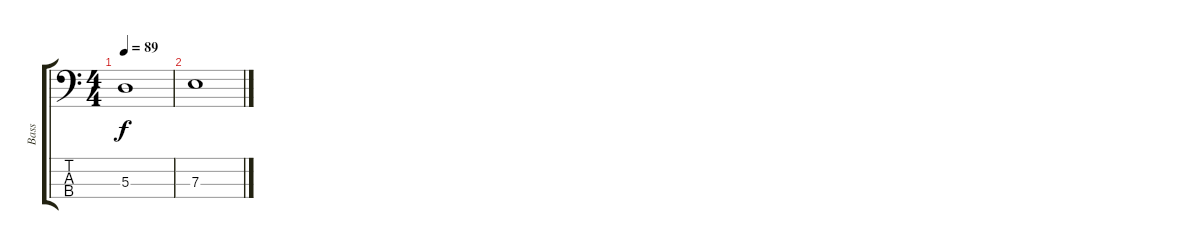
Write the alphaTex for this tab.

\track ("Bass" "Bass") {instrument electricbassfinger}
\staff {score tabs}
\tuning (G2 D2 A1 E1) {hide}
\ts (4 4)
\tempo 89
\clef f4
\ks c
5.3.1{dy f} |
7.3.1
